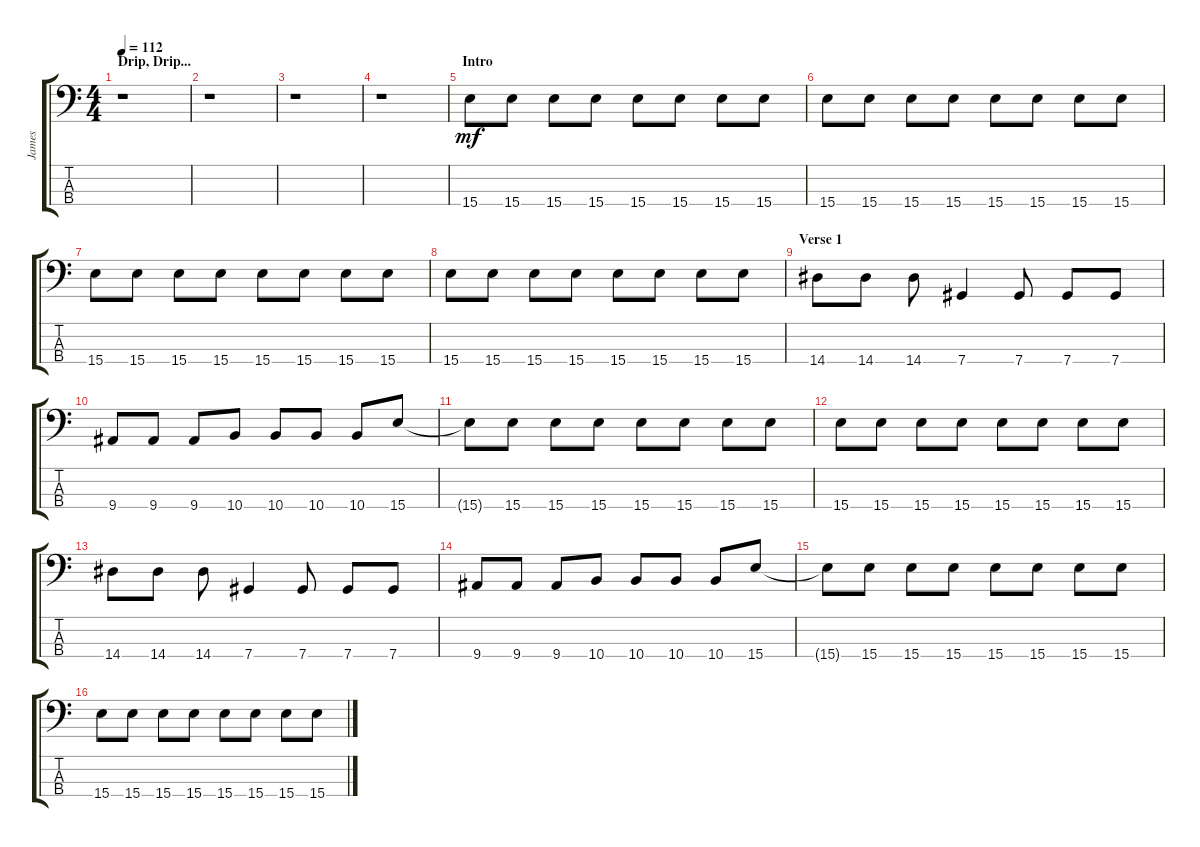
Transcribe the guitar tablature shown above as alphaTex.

\track ("James" "James") {instrument electricbassfinger}
\staff {score tabs}
\tuning (Gb2 Db2 Ab1 Db1) {hide}
\ts (4 4)
\section ("" "Drip, Drip...")
\tempo 112
\clef f4
\ks c
r.1{dy mf instrument electricbassfinger} |
r.1 |
r.1 |
r.1 |
\section ("" "Intro")
15.4.8 15.4.8 15.4.8 15.4.8 15.4.8 15.4.8 15.4.8 15.4.8 |
15.4.8 15.4.8 15.4.8 15.4.8 15.4.8 15.4.8 15.4.8 15.4.8 |
15.4.8 15.4.8 15.4.8 15.4.8 15.4.8 15.4.8 15.4.8 15.4.8 |
15.4.8 15.4.8 15.4.8 15.4.8 15.4.8 15.4.8 15.4.8 15.4.8 |
\section ("" "Verse 1")
14.4.8 14.4.8 14.4.8 7.4.4 7.4.8 7.4.8 7.4.8 |
9.4.8 9.4.8 9.4.8 10.4.8 10.4.8 10.4.8 10.4.8 15.4.8 |
15.4{t}.8 15.4.8 15.4.8 15.4.8 15.4.8 15.4.8 15.4.8 15.4.8 |
15.4.8 15.4.8 15.4.8 15.4.8 15.4.8 15.4.8 15.4.8 15.4.8 |
14.4.8 14.4.8 14.4.8 7.4.4 7.4.8 7.4.8 7.4.8 |
9.4.8 9.4.8 9.4.8 10.4.8 10.4.8 10.4.8 10.4.8 15.4.8 |
15.4{t}.8 15.4.8 15.4.8 15.4.8 15.4.8 15.4.8 15.4.8 15.4.8 |
15.4.8 15.4.8 15.4.8 15.4.8 15.4.8 15.4.8 15.4.8 15.4.8
